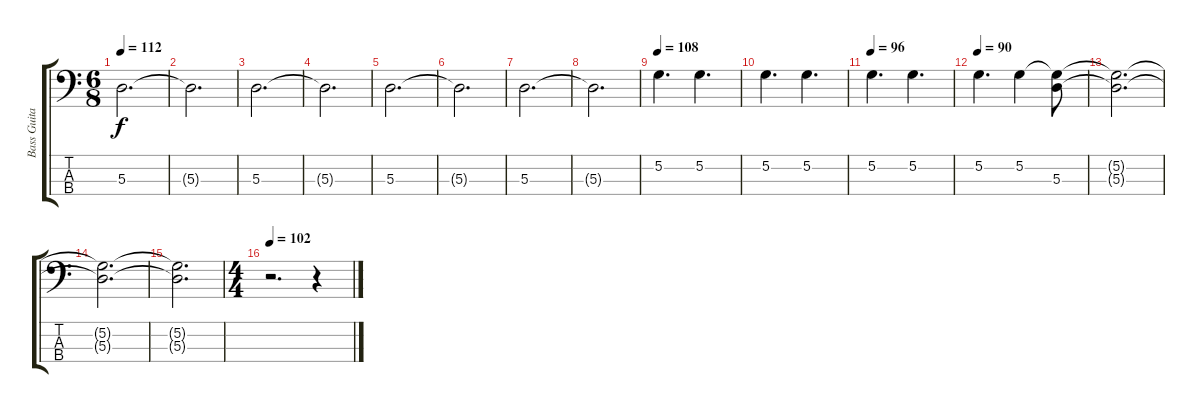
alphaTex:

\track ("Bass Guitar" "Bass Guita") {instrument electricbassfinger}
\staff {score tabs}
\tuning (G2 D2 A1 E1) {hide}
\ts (6 8)
\tempo 112
\clef f4
\ks c
5.3.2{d dy f} |
5.3{t}.2{d} |
5.3.2{d} |
5.3{t}.2{d} |
5.3.2{d} |
5.3{t}.2{d} |
5.3.2{d} |
5.3{t}.2{d} |
\tempo 108
5.2.4{d} 5.2.4{d} |
5.2.4{d} 5.2.4{d} |
\tempo 96
5.2.4{d} 5.2.4{d} |
\tempo 90
5.2.4{d} 5.2.4 (5.2{t} 5.3).8 |
(5.2{t} 5.3{t}).2{d} |
(5.2{t} 5.3{t}).2{d} |
(5.2{t} 5.3{t}).2{d} |
\ts (4 4)
\tempo 102
r.2{d} r.4
